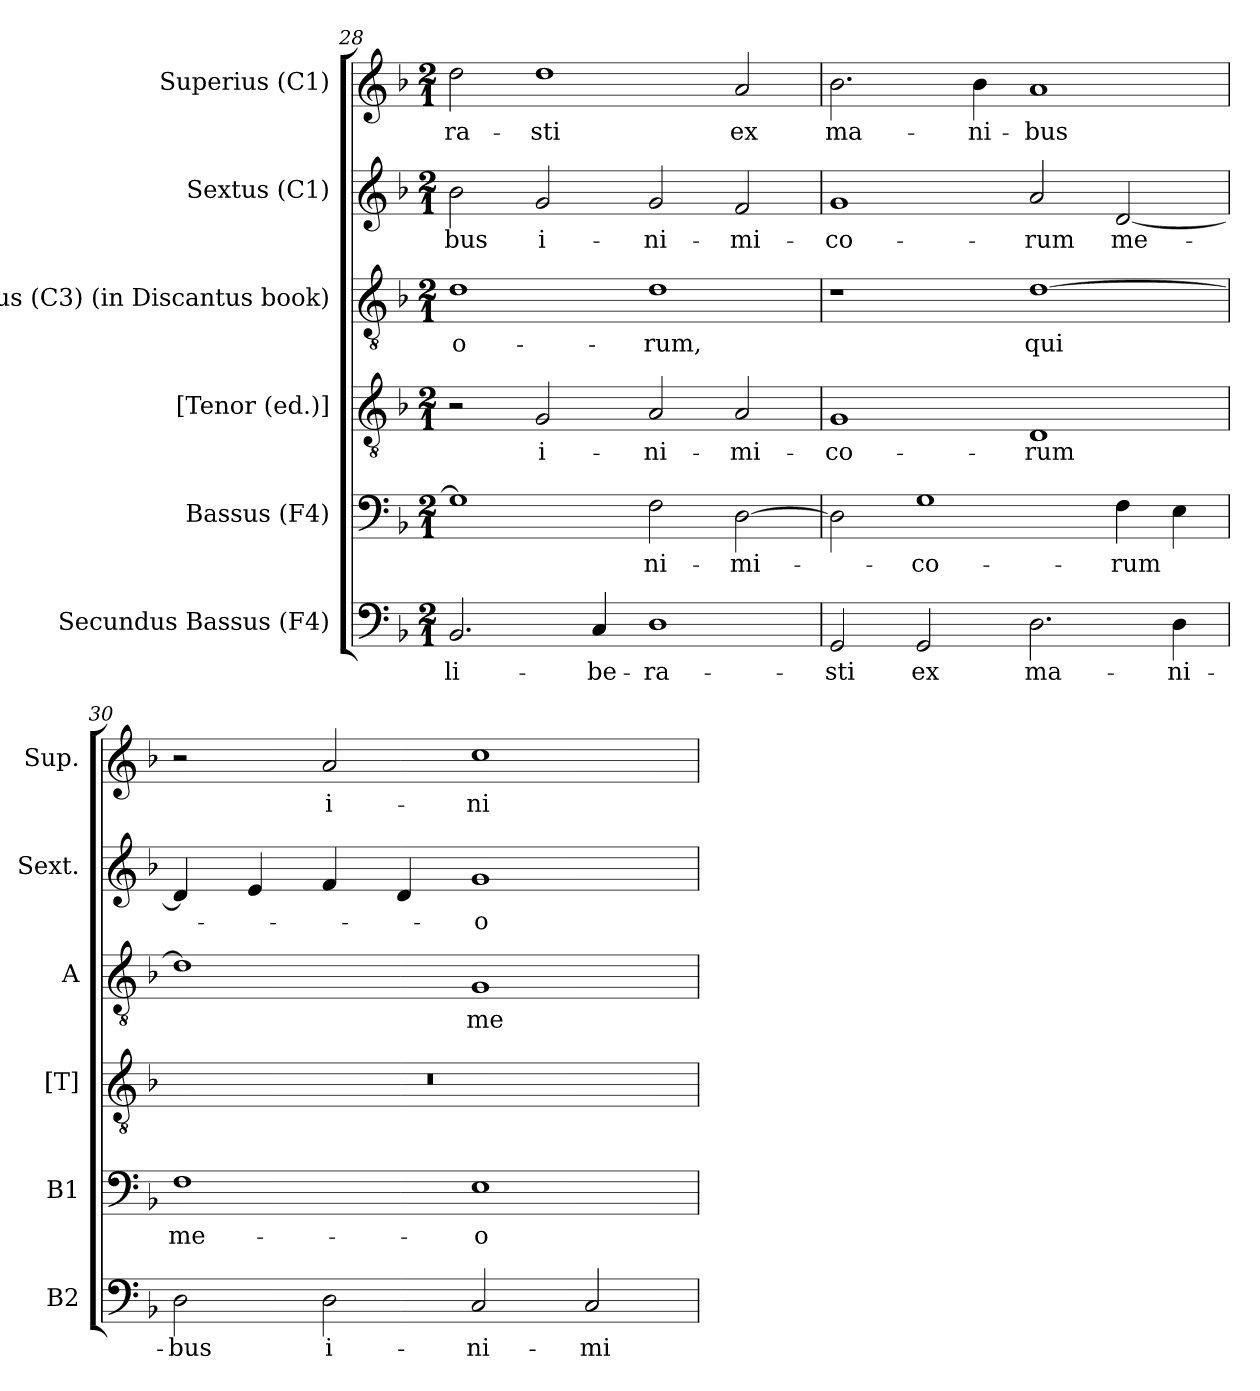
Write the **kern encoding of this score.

**kern	**text	**kern	**text	**kern	**text	**kern	**text	**kern	**text	**kern	**text
*part6	*part6	*part5	*part5	*part4	*part4	*part3	*part3	*part2	*part2	*part1	*part1
*staff6	*staff6	*staff5	*staff5	*staff4	*staff4	*staff3	*staff3	*staff2	*staff2	*staff1	*staff1
*I"Secundus Bassus (F4)	*	*I"Bassus (F4)	*	*I"[Tenor (ed.)]	*	*I"Altus (C3) (in Discantus book)	*	*I"Sextus (C1)	*	*I"Superius (C1)	*
*I'B2	*	*I'B1	*	*I'[T]	*	*I'A	*	*I'Sext.	*	*I'Sup.	*
*clefF4	*	*clefF4	*	*clefGv2	*	*clefGv2	*	*clefG2	*	*clefG2	*
*	*	*	*	*ITrd7c12	*	*	*	*	*	*	*
*k[b-]	*	*k[b-]	*	*k[b-]	*	*k[b-]	*	*k[b-]	*	*k[b-]	*
*F:	*	*F:	*	*F:	*	*F:	*	*F:	*	*F:	*
*M2/1	*	*M2/1	*	*M2/1	*	*M2/1	*	*M2/1	*	*M2/1	*
=28	=28	=28	=28	=28	=28	=28	=28	=28	=28	=28	=28
!	!LO:LY:b:color=#000000	!	!	!	!	!	!	!	!	!	!
!	!	!	!	!	!	!	!LO:LY:b:color=#000000	!	!	!	!
!	!	!	!	!	!	!	!	!	!LO:LY:b:color=#000000	!	!
!	!	!	!	!	!	!	!	!	!	!	!LO:LY:b:color=#000000
2.BB-i/	li-	1Gi]	.	2r	.	1di	-o-	2b-i\	-bus	2ddi\	-ra-
!	!	!	!	!	!LO:LY:b:color=#000000	!	!	!	!	!	!
!	!	!	!	!	!	!	!	!	!LO:LY:b:color=#000000	!	!
!	!	!	!	!	!	!	!	!	!	!	!LO:LY:b:color=#000000
.	.	.	.	2GGi/	i-	.	.	2gi/	i-	1ddi	-sti
!	!LO:LY:b:color=#000000	!	!	!	!	!	!	!	!	!	!
4Ci/	-be-	.	.	.	.	.	.	.	.	.	.
!	!LO:LY:b:color=#000000	!	!	!	!	!	!	!	!	!	!
!	!	!	!LO:LY:b:color=#000000	!	!	!	!	!	!	!	!
!	!	!	!	!	!LO:LY:b:color=#000000	!	!	!	!	!	!
!	!	!	!	!	!	!	!LO:LY:b:color=#000000	!	!	!	!
!	!	!	!	!	!	!	!	!	!LO:LY:b:color=#000000	!	!
1Di	-ra-	2Fi\	-ni-	2AAi/	-ni-	1di	-rum,	2gi/	-ni-	.	.
!	!	!	!LO:LY:b:color=#000000	!	!	!	!	!	!	!	!
!	!	!	!	!	!LO:LY:b:color=#000000	!	!	!	!	!	!
!	!	!	!	!	!	!	!	!	!LO:LY:b:color=#000000	!	!
!	!	!	!	!	!	!	!	!	!	!	!LO:LY:b:color=#000000
.	.	[2Di\	-mi-	2AAi/	-mi-	.	.	2fi/	-mi-	2ai/	ex
=29	=29	=29	=29	=29	=29	=29	=29	=29	=29	=29	=29
!	!LO:LY:b:color=#000000	!	!	!	!	!	!	!	!	!	!
!	!	!	!	!	!LO:LY:b:color=#000000	!	!	!	!	!	!
!	!	!	!	!	!	!	!	!	!LO:LY:b:color=#000000	!	!
!	!	!	!	!	!	!	!	!	!	!	!LO:LY:b:color=#000000
2GGi/	-sti	2Di\]	.	1GGi	-co-	1r	.	1gi	-co-	2.b-i\	ma-
!	!LO:LY:b:color=#000000	!	!	!	!	!	!	!	!	!	!
!	!	!	!LO:LY:b:color=#000000	!	!	!	!	!	!	!	!
2GGi/	ex	1Gi	-co-	.	.	.	.	.	.	.	.
!	!	!	!	!	!	!	!	!	!	!	!LO:LY:b:color=#000000
.	.	.	.	.	.	.	.	.	.	4b-i\	-ni-
!	!LO:LY:b:color=#000000	!	!	!	!	!	!	!	!	!	!
!	!	!	!	!	!LO:LY:b:color=#000000	!	!	!	!	!	!
!	!	!	!	!	!	!	!LO:LY:b:color=#000000	!	!	!	!
!	!	!	!	!	!	!	!	!	!LO:LY:b:color=#000000	!	!
!	!	!	!	!	!	!	!	!	!	!	!LO:LY:b:color=#000000
2.Di\	ma-	.	.	1DDi	-rum	[1di	qui	2ai/	-rum	1ai	-bus
!	!	!	!LO:LY:b:color=#000000	!	!	!	!	!	!	!	!
!	!	!	!	!	!	!	!	!	!LO:LY:b:color=#000000	!	!
.	.	4Fi\	-rum	.	.	.	.	[2di/	me-	.	.
!	!LO:LY:b:color=#000000	!	!	!	!	!	!	!	!	!	!
4Di\	-ni-	4Ei\	.	.	.	.	.	.	.	.	.
=30	=30	=30	=30	=30	=30	=30	=30	=30	=30	=30	=30
!	!LO:LY:b:color=#000000	!	!	!	!	!	!	!	!	!	!
!	!	!	!LO:LY:b:color=#000000	!LO:N:vis=1	!	!	!	!	!	!	!
2Di\	-bus	1Fi	me-	0r	.	1di]	.	4di/]	.	2r	.
.	.	.	.	.	.	.	.	4ei/	.	.	.
!	!LO:LY:b:color=#000000	!	!	!	!	!	!	!	!	!	!
!	!	!	!	!	!	!	!	!	!	!	!LO:LY:b:color=#000000
2Di\	i-	.	.	.	.	.	.	4fi/	.	2ai/	i-
.	.	.	.	.	.	.	.	4di/	.	.	.
!	!LO:LY:b:color=#000000	!	!	!	!	!	!	!	!	!	!
!	!	!	!LO:LY:b:color=#000000	!	!	!	!	!	!	!	!
!	!	!	!	!	!	!	!LO:LY:b:color=#000000	!	!	!	!
!	!	!	!	!	!	!	!	!	!LO:LY:b:color=#000000	!	!
!	!	!	!	!	!	!	!	!	!	!	!LO:LY:b:color=#000000
2Ci/	-ni-	1Ei	-o-	.	.	1Gi	me	1gi	-o-	1cci	-ni-
!	!LO:LY:b:color=#000000	!	!	!	!	!	!	!	!	!	!
2Ci/	-mi-	.	.	.	.	.	.	.	.	.	.
=	=	=	=	=	=	=	=	=	=	=	=
*-	*-	*-	*-	*-	*-	*-	*-	*-	*-	*-	*-
